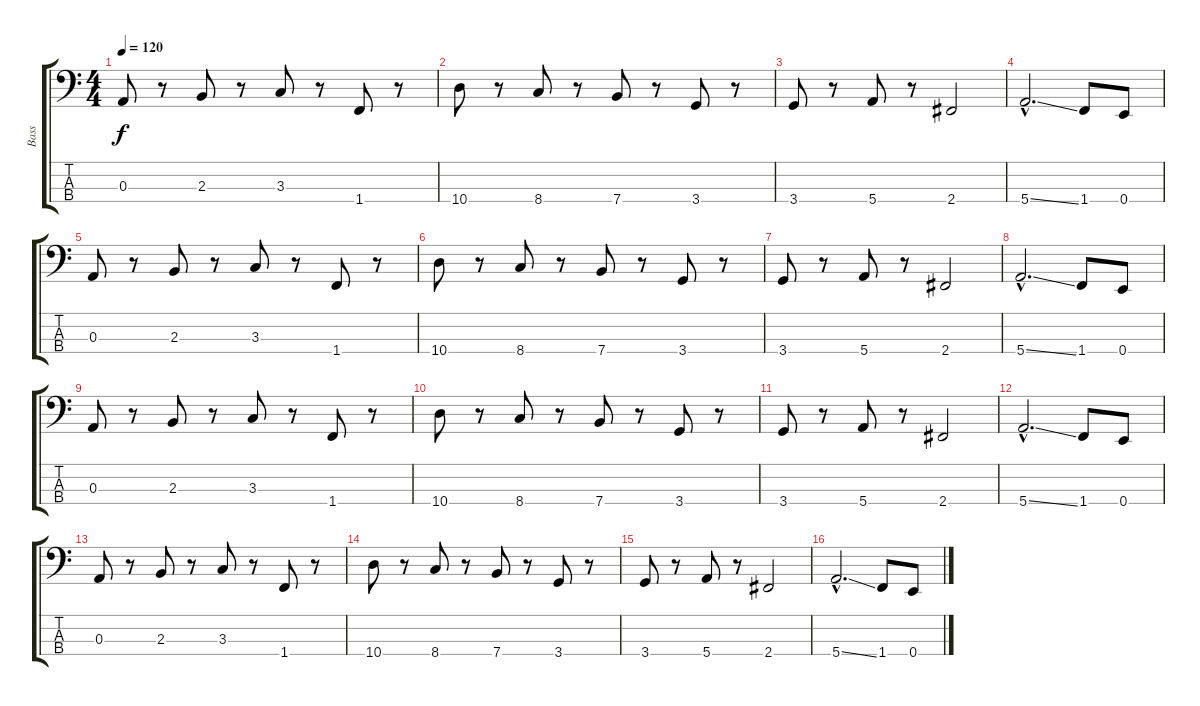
\track ("Bass" "Bass") {instrument electricbasspick}
\staff {score tabs}
\tuning (G2 D2 A1 E1) {hide}
\ts (4 4)
\tempo 120
\clef f4
\ks c
0.3.8{dy f} r.8 2.3.8 r.8 3.3.8 r.8 1.4.8 r.8 |
10.4.8 r.8 8.4.8 r.8 7.4.8 r.8 3.4.8 r.8 |
3.4.8 r.8 5.4.8 r.8 2.4.2 |
5.4{ss hac}.2{d} 1.4.8 0.4.8 |
0.3.8 r.8 2.3.8 r.8 3.3.8 r.8 1.4.8 r.8 |
10.4.8 r.8 8.4.8 r.8 7.4.8 r.8 3.4.8 r.8 |
3.4.8 r.8 5.4.8 r.8 2.4.2 |
5.4{ss hac}.2{d} 1.4.8 0.4.8 |
0.3.8 r.8 2.3.8 r.8 3.3.8 r.8 1.4.8 r.8 |
10.4.8 r.8 8.4.8 r.8 7.4.8 r.8 3.4.8 r.8 |
3.4.8 r.8 5.4.8 r.8 2.4.2 |
5.4{ss hac}.2{d} 1.4.8 0.4.8 |
0.3.8 r.8 2.3.8 r.8 3.3.8 r.8 1.4.8 r.8 |
10.4.8 r.8 8.4.8 r.8 7.4.8 r.8 3.4.8 r.8 |
3.4.8 r.8 5.4.8 r.8 2.4.2 |
5.4{ss hac}.2{d} 1.4.8 0.4.8
